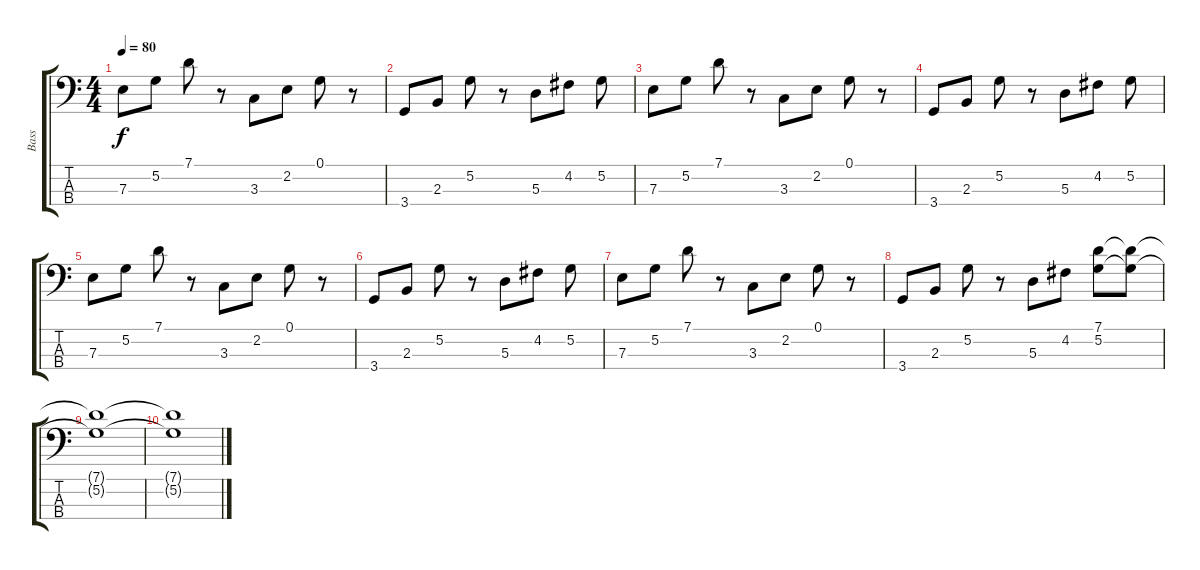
\track ("Bass" "Bass") {instrument electricbassfinger}
\staff {score tabs}
\tuning (G2 D2 A1 E1) {hide}
\ts (4 4)
\tempo 80
\clef f4
\ks c
7.3.8{dy f} 5.2.8 7.1.8 r.8 3.3.8 2.2.8 0.1.8 r.8 |
3.4.8 2.3.8 5.2.8 r.8 5.3.8 4.2.8 5.2.8 |
7.3.8 5.2.8 7.1.8 r.8 3.3.8 2.2.8 0.1.8 r.8 |
3.4.8 2.3.8 5.2.8 r.8 5.3.8 4.2.8 5.2.8 |
7.3.8 5.2.8 7.1.8 r.8 3.3.8 2.2.8 0.1.8 r.8 |
3.4.8 2.3.8 5.2.8 r.8 5.3.8 4.2.8 5.2.8 |
7.3.8 5.2.8 7.1.8 r.8 3.3.8 2.2.8 0.1.8 r.8 |
3.4.8 2.3.8 5.2.8 r.8 5.3.8 4.2.8 (7.1 5.2).8 (7.1{t} 5.2{t}).8 |
(7.1{t} 5.2{t}).1 |
(7.1{t} 5.2{t}).1
